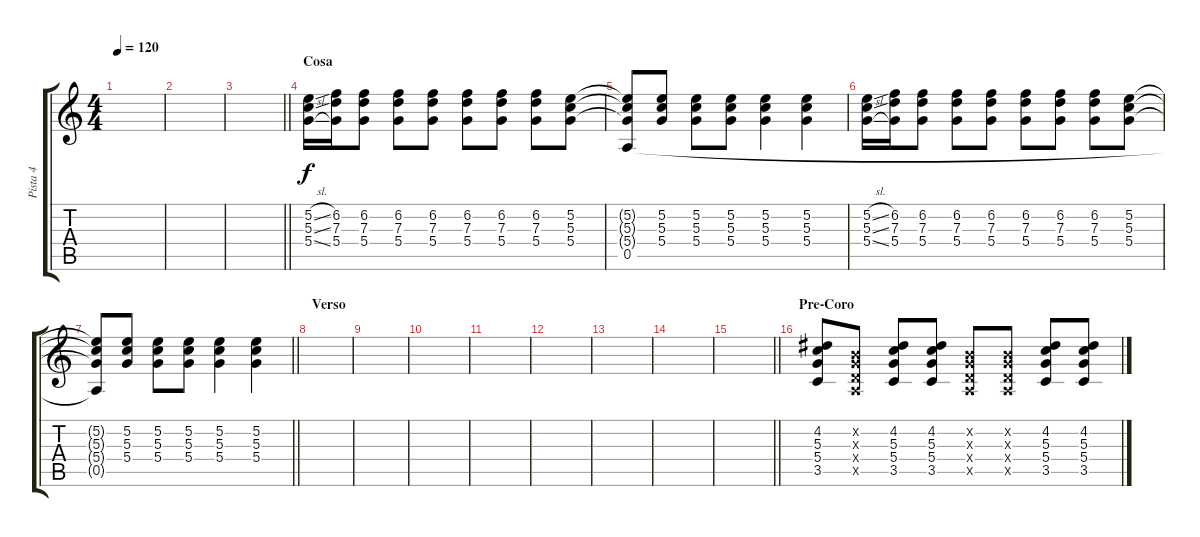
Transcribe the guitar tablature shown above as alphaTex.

\track ("Pista 4" "Pista 4") {instrument overdrivenguitar}
\staff {score tabs}
\tuning (E4 B3 G3 D3 A2 E2) {hide}
\ts (4 4)
\tempo 120
\clef g2
\ks c
|
|
\barLineRight lightlight
|
\section ("" "Cosa")
(5.2{sl} 5.3{sl} 5.4{sl}).16 (6.2 7.3 5.4).16 (6.2 7.3 5.4).8 (6.2 7.3 5.4).8 (6.2 7.3 5.4).8 (6.2 7.3 5.4).8 (6.2 7.3 5.4).8 (6.2 7.3 5.4).8 (5.2 5.3 5.4).8 |
(5.2{t} 5.3{t} 5.4{t} 0.5).8 (5.2 5.3 5.4).8 (5.2 5.3 5.4).8 (5.2 5.3 5.4).8 (5.2 5.3 5.4).4 (5.2 5.3 5.4).4 |
(5.2{sl} 5.3{sl} 5.4{sl}).16 (6.2 7.3 5.4).16 (6.2 7.3 5.4).8 (6.2 7.3 5.4).8 (6.2 7.3 5.4).8 (6.2 7.3 5.4).8 (6.2 7.3 5.4).8 (6.2 7.3 5.4).8 (5.2 5.3 5.4).8 |
\barLineRight lightlight
(5.2{t} 5.3{t} 5.4{t} 0.5{t}).8 (5.2 5.3 5.4).8 (5.2 5.3 5.4).8 (5.2 5.3 5.4).8 (5.2 5.3 5.4).4 (5.2 5.3 5.4).4 |
\section ("" "Verso")
|
|
|
|
|
|
|
\barLineRight lightlight
|
\section ("" "Pre-Coro")
(4.2 5.3 5.4 3.5).8 (0.2{x} 0.3{x} 0.4{x} 0.5{x}).8 (4.2 5.3 5.4 3.5).8 (4.2 5.3 5.4 3.5).8 (0.2{x} 0.3{x} 0.4{x} 0.5{x}).8 (0.2{x} 0.3{x} 0.4{x} 0.5{x}).8 (4.2 5.3 5.4 3.5).8 (4.2 5.3 5.4 3.5).8
